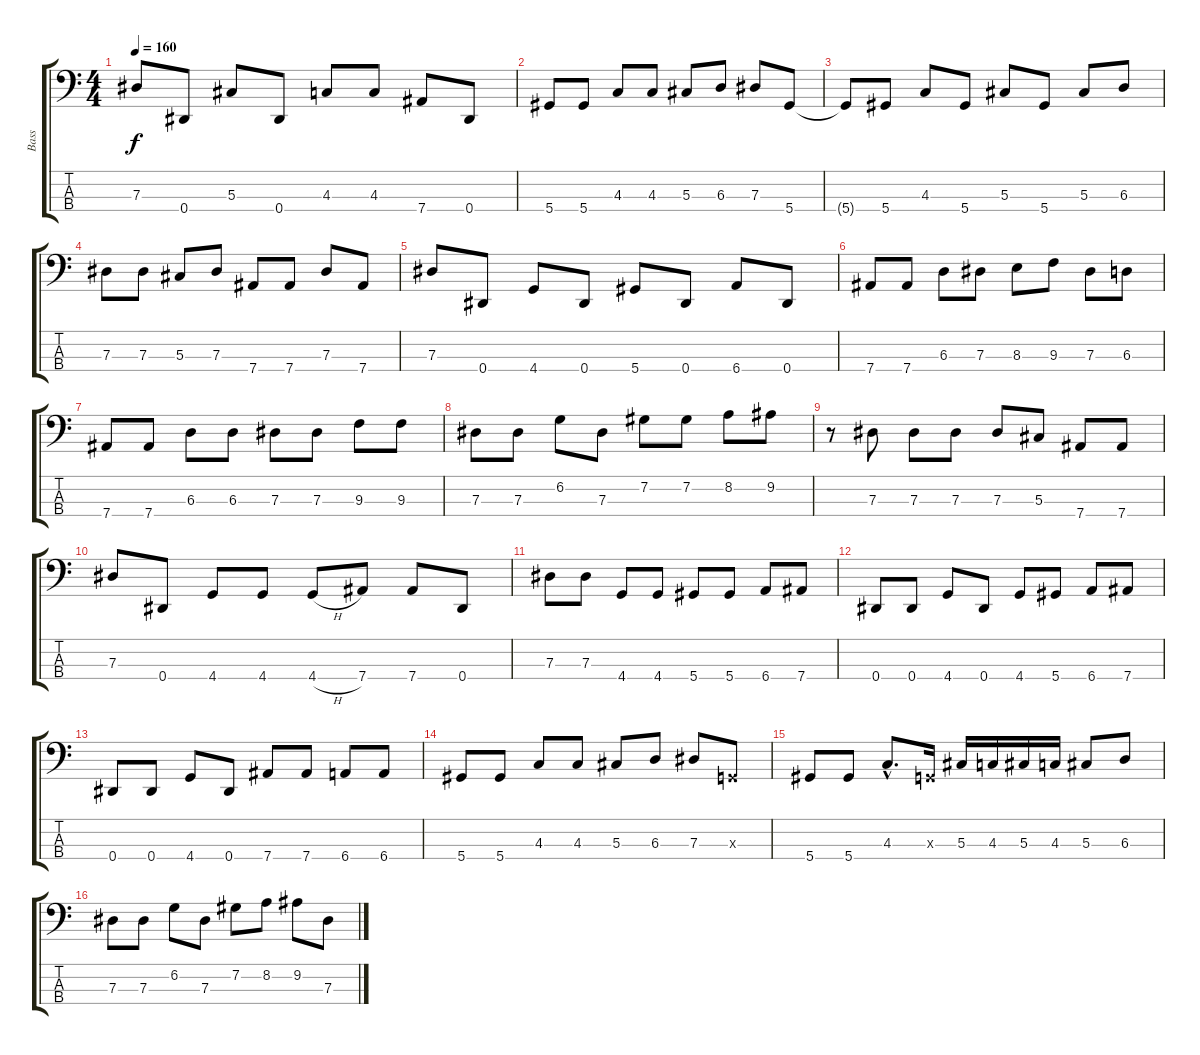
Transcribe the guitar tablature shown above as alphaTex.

\track ("Bass" "Bass") {instrument electricbassfinger}
\staff {score tabs}
\tuning (Gb2 Db2 Ab1 Eb1) {hide}
\ts (4 4)
\tempo 160
\clef f4
\ks c
7.3.8{dy f} 0.4.8 5.3.8 0.4.8 4.3.8 4.3.8 7.4.8 0.4.8 |
5.4.8 5.4.8 4.3.8 4.3.8 5.3.8 6.3.8 7.3.8 5.4.8 |
5.4{t}.8 5.4.8 4.3.8 5.4.8 5.3.8 5.4.8 5.3.8 6.3.8 |
7.3.8 7.3.8 5.3.8 7.3.8 7.4.8 7.4.8 7.3.8 7.4.8 |
7.3.8 0.4.8 4.4.8 0.4.8 5.4.8 0.4.8 6.4.8 0.4.8 |
7.4.8 7.4.8 6.3.8 7.3.8 8.3.8 9.3.8 7.3.8 6.3.8 |
7.4.8 7.4.8 6.3.8 6.3.8 7.3.8 7.3.8 9.3.8 9.3.8 |
7.3.8 7.3.8 6.2.8 7.3.8 7.2.8 7.2.8 8.2.8 9.2.8 |
r.8 7.3.8 7.3.8 7.3.8 7.3.8 5.3.8 7.4.8 7.4.8 |
7.3.8 0.4.8 4.4.8 4.4.8 4.4{h}.8 7.4.8 7.4.8 0.4.8 |
7.3.8 7.3.8 4.4.8 4.4.8 5.4.8 5.4.8 6.4.8 7.4.8 |
0.4.8 0.4.8 4.4.8 0.4.8 4.4.8 5.4.8 6.4.8 7.4.8 |
0.4.8 0.4.8 4.4.8 0.4.8 7.4.8 7.4.8 6.4.8 6.4.8 |
5.4.8 5.4.8 4.3.8 4.3.8 5.3.8 6.3.8 7.3.8 -1.3{x}.8 |
5.4.8 5.4.8 4.3{hac}.8{d} -1.3{x}.16 5.3.16 4.3.16 5.3.16 4.3.16 5.3.8 6.3.8 |
7.3.8 7.3.8 6.2.8 7.3.8 7.2.8 8.2.8 9.2.8 7.3.8
